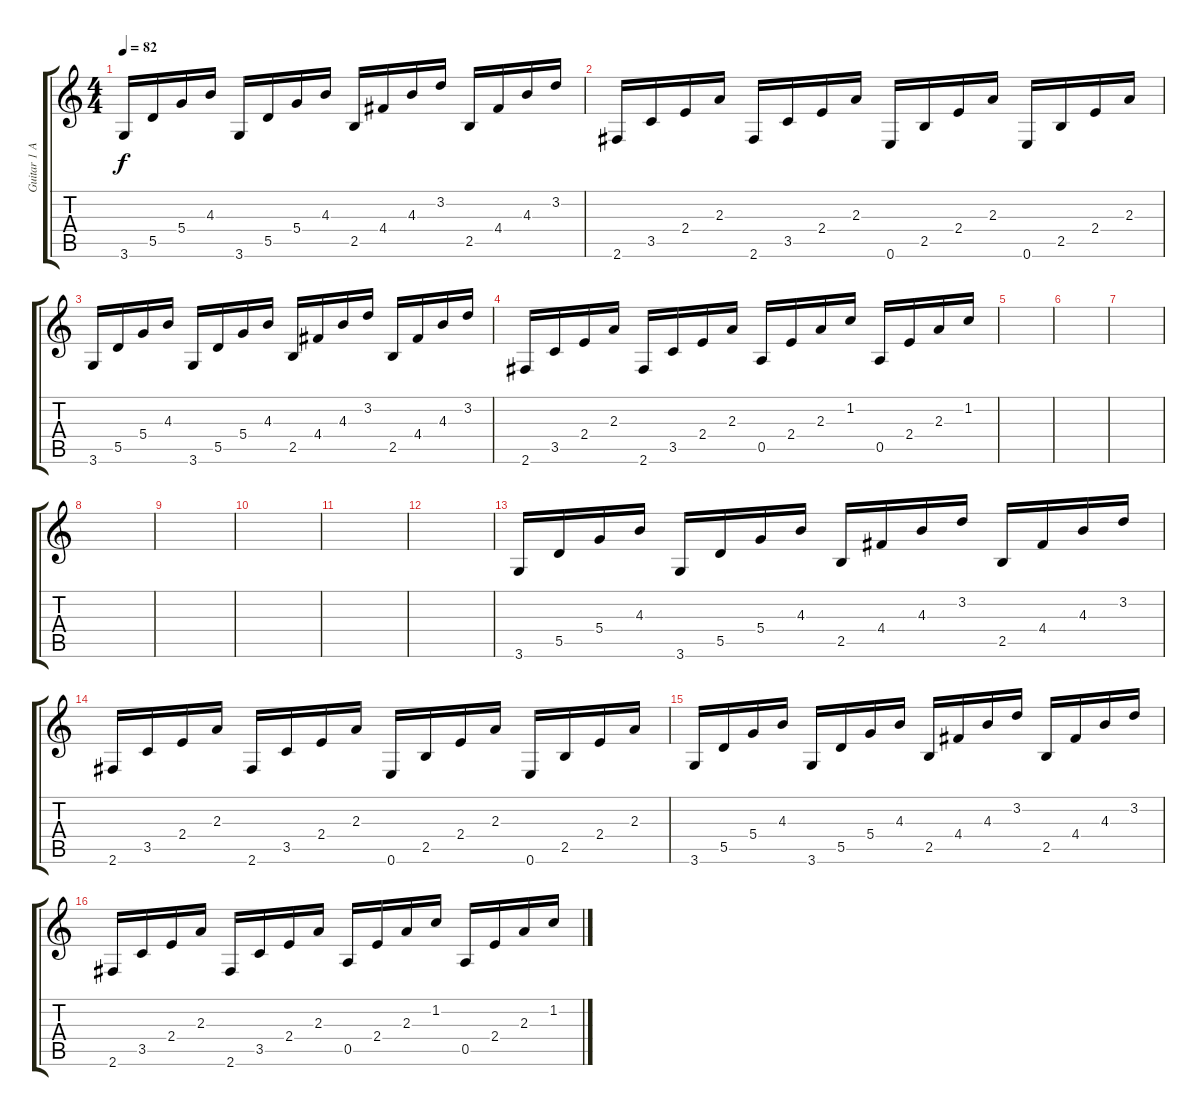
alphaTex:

\track ("Guitar 1 Acustic " "Guitar 1 A") {instrument acousticguitarsteel}
\staff {score tabs}
\tuning (E4 B3 G3 D3 A2 E2) {hide}
\ts (4 4)
\tempo 82
\clef g2
\ks c
3.6.16{dy f} 5.5.16 5.4.16 4.3.16 3.6.16 5.5.16 5.4.16 4.3.16 2.5.16 4.4.16 4.3.16 3.2.16 2.5.16 4.4.16 4.3.16 3.2.16 |
2.6.16 3.5.16 2.4.16 2.3.16 2.6.16 3.5.16 2.4.16 2.3.16 0.6.16 2.5.16 2.4.16 2.3.16 0.6.16 2.5.16 2.4.16 2.3.16 |
3.6.16 5.5.16 5.4.16 4.3.16 3.6.16 5.5.16 5.4.16 4.3.16 2.5.16 4.4.16 4.3.16 3.2.16 2.5.16 4.4.16 4.3.16 3.2.16 |
2.6.16 3.5.16 2.4.16 2.3.16 2.6.16 3.5.16 2.4.16 2.3.16 0.5.16 2.4.16 2.3.16 1.2.16 0.5.16 2.4.16 2.3.16 1.2.16 |
|
|
|
|
|
|
|
|
3.6.16 5.5.16 5.4.16 4.3.16 3.6.16 5.5.16 5.4.16 4.3.16 2.5.16 4.4.16 4.3.16 3.2.16 2.5.16 4.4.16 4.3.16 3.2.16 |
2.6.16 3.5.16 2.4.16 2.3.16 2.6.16 3.5.16 2.4.16 2.3.16 0.6.16 2.5.16 2.4.16 2.3.16 0.6.16 2.5.16 2.4.16 2.3.16 |
3.6.16 5.5.16 5.4.16 4.3.16 3.6.16 5.5.16 5.4.16 4.3.16 2.5.16 4.4.16 4.3.16 3.2.16 2.5.16 4.4.16 4.3.16 3.2.16 |
2.6.16 3.5.16 2.4.16 2.3.16 2.6.16 3.5.16 2.4.16 2.3.16 0.5.16 2.4.16 2.3.16 1.2.16 0.5.16 2.4.16 2.3.16 1.2.16
